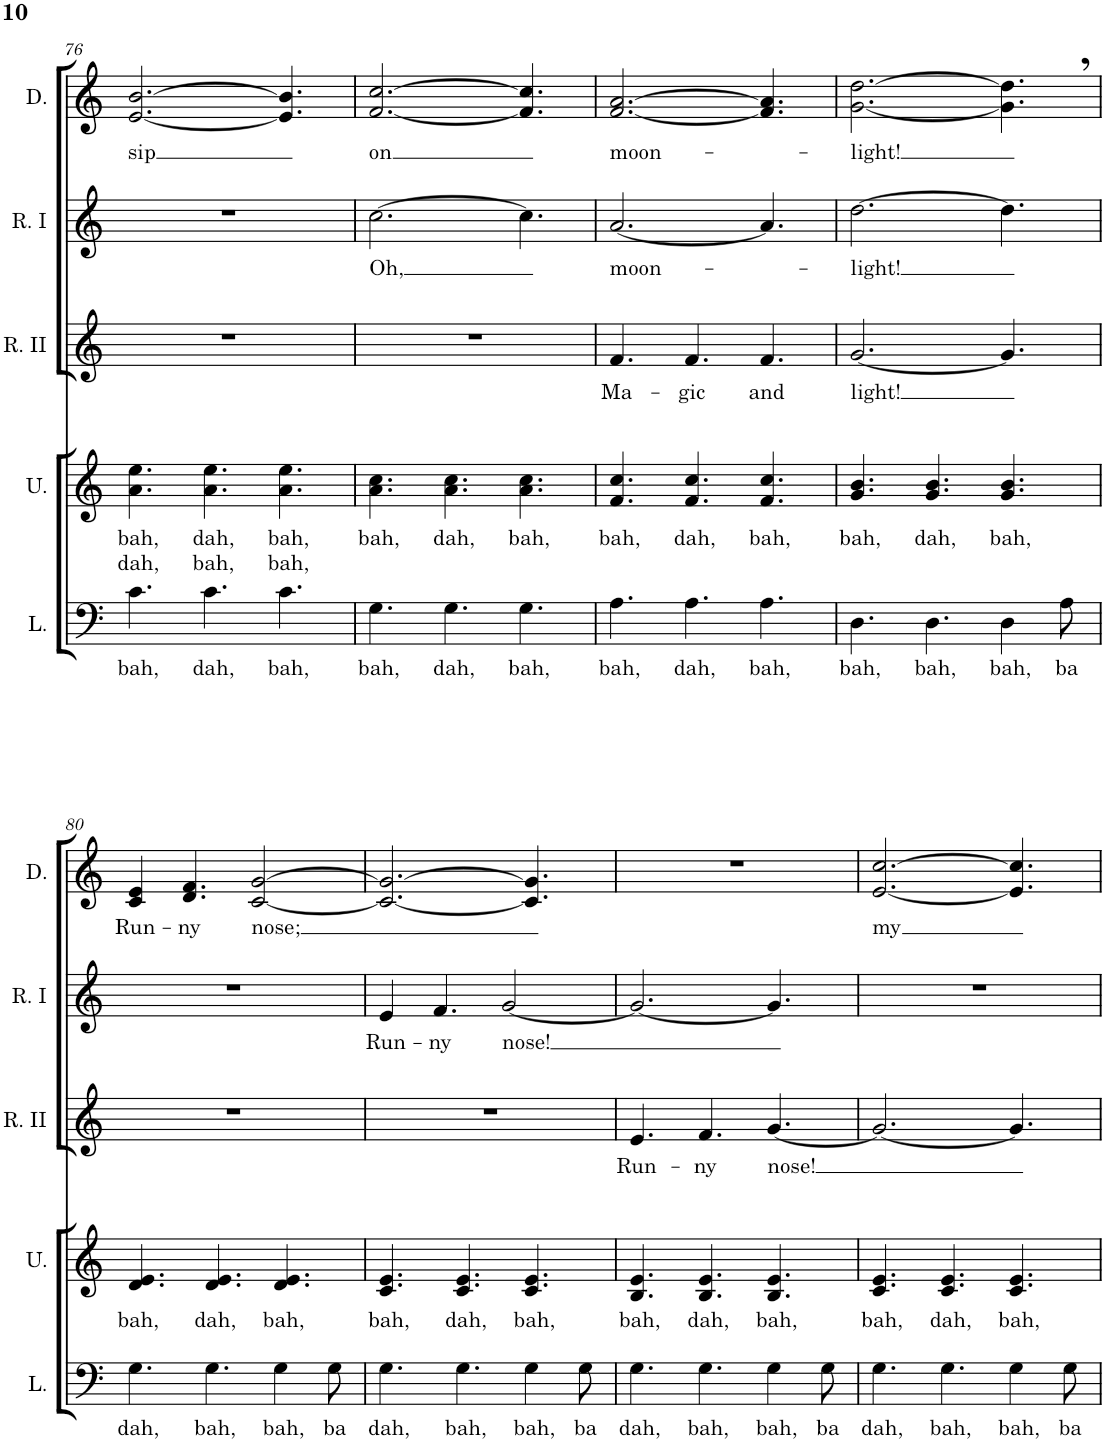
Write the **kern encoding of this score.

**kern	**text	**kern	**text	**text	**kern	**text	**kern	**text	**kern	**text
*part5	*part5	*part4	*part4	*part4	*part3	*part3	*part2	*part2	*part1	*part1
*staff5	*staff5	*staff4	*staff4	*staff4	*staff3	*staff3	*staff2	*staff2	*staff1	*staff1
*I"Lower Voices	*	*I"Upper Voices	*	*	*I"Round II	*	*I"Round I	*	*I"Duet	*
*I'L.	*	*I'U.	*	*	*I'R. II	*	*I'R. I	*	*I'D.	*
!!LO:PB:g=z
*clefF4	*	*clefG2	*	*	*clefG2	*	*clefG2	*	*clefG2	*
*k[]	*	*k[]	*	*	*k[]	*	*k[]	*	*k[]	*
*M9/8	*	*M9/8	*	*	*M9/8	*	*M9/8	*	*M9/8	*
=76	=76	=76	=76	=76	=76	=76	=76	=76	=76	=76
!	!LO:LY:b	!	!LO:LY:b	!LO:LY:b	!	!	!	!	!	!LO:LY:b
4.c\	bah,	4.a\ 4.ee\	bah,	dah,	8%9r	.	8%9r	.	[2.e/ [2.b/	sip
!	!LO:LY:b	!	!LO:LY:b	!LO:LY:b	!	!	!	!	!	!
4.c\	dah,	4.a\ 4.ee\	dah,	bah,	.	.	.	.	.	.
!	!LO:LY:b	!	!LO:LY:b	!LO:LY:b	!	!	!	!	!	!
4.c\	bah,	4.a\ 4.ee\	bah,	bah,	.	.	.	.	4.e/] 4.b/]	.
=77	=77	=77	=77	=77	=77	=77	=77	=77	=77	=77
!	!LO:LY:b	!	!LO:LY:b	!	!	!	!	!LO:LY:b	!	!LO:LY:b
4.G\	bah,	4.a\ 4.cc\	bah,	.	8%9r	.	[2.cc\	Oh,	[2.f/ [2.cc/	on
!	!LO:LY:b	!	!LO:LY:b	!	!	!	!	!	!	!
4.G\	dah,	4.a\ 4.cc\	dah,	.	.	.	.	.	.	.
!	!LO:LY:b	!	!LO:LY:b	!	!	!	!	!	!	!
4.G\	bah,	4.a\ 4.cc\	bah,	.	.	.	4.cc\]	.	4.f/] 4.cc/]	.
=78	=78	=78	=78	=78	=78	=78	=78	=78	=78	=78
!	!LO:LY:b	!	!LO:LY:b	!	!	!LO:LY:b	!	!LO:LY:b	!	!LO:LY:b
4.A\	bah,	4.f/ 4.cc/	bah,	.	4.f/	Ma-	[2.a/	moon-	[2.f/ [2.a/	-moon-
!	!LO:LY:b	!	!LO:LY:b	!	!	!LO:LY:b	!	!	!	!
4.A\	dah,	4.f/ 4.cc/	dah,	.	4.f/	-gic	.	.	.	.
!	!LO:LY:b	!	!LO:LY:b	!	!	!LO:LY:b	!	!	!	!
4.A\	bah,	4.f/ 4.cc/	bah,	.	4.f/	and	4.a/]	.	4.f/] 4.a/]	.
=79	=79	=79	=79	=79	=79	=79	=79	=79	=79	=79
!	!LO:LY:b	!	!LO:LY:b	!	!	!LO:LY:b	!	!LO:LY:b	!	!LO:LY:b
4.D\	bah,	4.g/ 4.b/	bah,	.	[2.g/	light!	[2.dd\	-light!	[2.g\ [2.dd\	-light!
!	!LO:LY:b	!	!LO:LY:b	!	!	!	!	!	!	!
4.D\	bah,	4.g/ 4.b/	dah,	.	.	.	.	.	.	.
!	!LO:LY:b	!	!LO:LY:b	!	!	!	!	!	!	!
4D\	bah,	4.g/ 4.b/	bah,	.	4.g/]	.	4.dd\]	.	4.g\], 4.dd\],	.
!	!LO:LY:b	!	!	!	!	!	!	!	!	!
8A\	ba	.	.	.	.	.	.	.	.	.
!!LO:LB:g=z
=80	=80	=80	=80	=80	=80	=80	=80	=80	=80	=80
!	!LO:LY:b	!	!LO:LY:b	!	!	!	!	!	!	!LO:LY:b
4.G\	dah,	4.d/ 4.e/	bah,	.	8%9r	.	8%9r	.	4c/ 4e/	Run-
!	!	!	!	!	!	!	!	!	!	!LO:LY:b
.	.	.	.	.	.	.	.	.	4.d/ 4.f/	-ny
!	!LO:LY:b	!	!LO:LY:b	!	!	!	!	!	!	!
4.G\	bah,	4.d/ 4.e/	dah,	.	.	.	.	.	.	.
!	!	!	!	!	!	!	!	!	!	!LO:LY:b
.	.	.	.	.	.	.	.	.	[2c/ [2g/	nose;
!	!LO:LY:b	!	!LO:LY:b	!	!	!	!	!	!	!
4G\	bah,	4.d/ 4.e/	bah,	.	.	.	.	.	.	.
!	!LO:LY:b	!	!	!	!	!	!	!	!	!
8G\	ba	.	.	.	.	.	.	.	.	.
=81	=81	=81	=81	=81	=81	=81	=81	=81	=81	=81
!	!LO:LY:b	!	!LO:LY:b	!	!	!	!	!LO:LY:b	!	!
4.G\	dah,	4.c/ 4.e/	bah,	.	8%9r	.	4e/	Run-	2.c/_ 2.g/_	.
!	!	!	!	!	!	!	!	!LO:LY:b	!	!
.	.	.	.	.	.	.	4.f/	-ny	.	.
!	!LO:LY:b	!	!LO:LY:b	!	!	!	!	!	!	!
4.G\	bah,	4.c/ 4.e/	dah,	.	.	.	.	.	.	.
!	!	!	!	!	!	!	!	!LO:LY:b	!	!
.	.	.	.	.	.	.	[2g/	nose!	.	.
!	!LO:LY:b	!	!LO:LY:b	!	!	!	!	!	!	!
4G\	bah,	4.c/ 4.e/	bah,	.	.	.	.	.	4.c/] 4.g/]	.
!	!LO:LY:b	!	!	!	!	!	!	!	!	!
8G\	ba	.	.	.	.	.	.	.	.	.
=82	=82	=82	=82	=82	=82	=82	=82	=82	=82	=82
!	!LO:LY:b	!	!LO:LY:b	!	!	!LO:LY:b	!	!	!	!
4.G\	dah,	4.B/ 4.e/	bah,	.	4.e/	Run-	2.g/_	.	8%9r	.
!	!LO:LY:b	!	!LO:LY:b	!	!	!LO:LY:b	!	!	!	!
4.G\	bah,	4.B/ 4.e/	dah,	.	4.f/	-ny	.	.	.	.
!	!LO:LY:b	!	!LO:LY:b	!	!	!LO:LY:b	!	!	!	!
4G\	bah,	4.B/ 4.e/	bah,	.	[4.g/	nose!	4.g/]	.	.	.
!	!LO:LY:b	!	!	!	!	!	!	!	!	!
8G\	ba	.	.	.	.	.	.	.	.	.
=83	=83	=83	=83	=83	=83	=83	=83	=83	=83	=83
!	!LO:LY:b	!	!LO:LY:b	!	!	!	!	!	!	!LO:LY:b
4.G\	dah,	4.c/ 4.e/	bah,	.	2.g/_	.	8%9r	.	[2.e/ [2.cc/	my
!	!LO:LY:b	!	!LO:LY:b	!	!	!	!	!	!	!
4.G\	bah,	4.c/ 4.e/	dah,	.	.	.	.	.	.	.
!	!LO:LY:b	!	!LO:LY:b	!	!	!	!	!	!	!
4G\	bah,	4.c/ 4.e/	bah,	.	4.g/]	.	.	.	4.e/] 4.cc/]	.
!	!LO:LY:b	!	!	!	!	!	!	!	!	!
8G\	ba	.	.	.	.	.	.	.	.	.
=	=	=	=	=	=	=	=	=	=	=
*-	*-	*-	*-	*-	*-	*-	*-	*-	*-	*-
